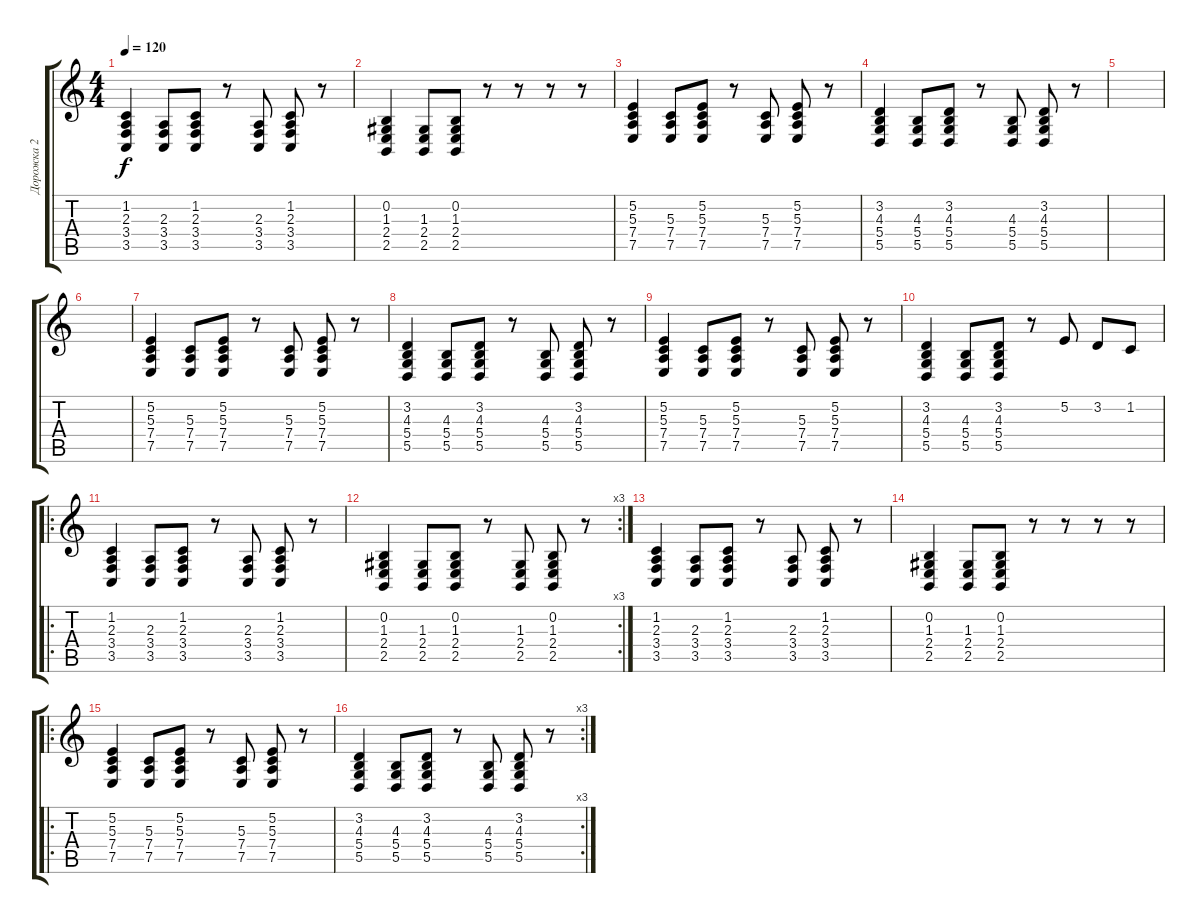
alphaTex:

\track ("Дорожка 2" "Дорожка 2") {instrument electricgrandpiano}
\staff {score tabs}
\tuning (E4 B3 G3 D3 A2 E2) {hide}
\ts (4 4)
\tempo 120
\clef g2
\ks c
(1.2 2.3 3.4 3.5).4{dy f} (2.3 3.4 3.5).8 (1.2 2.3 3.4 3.5).8 r.8 (2.3 3.4 3.5).8 (1.2 2.3 3.4 3.5).8 r.8 |
(0.2 1.3 2.4 2.5).4 (1.3 2.4 2.5).8 (0.2 1.3 2.4 2.5).8 r.8 r.8 r.8 r.8 |
(5.2 5.3 7.4 7.5).4 (5.3 7.4 7.5).8 (5.2 5.3 7.4 7.5).8 r.8 (5.3 7.4 7.5).8 (5.2 5.3 7.4 7.5).8 r.8 |
(3.2 4.3 5.4 5.5).4 (4.3 5.4 5.5).8 (3.2 4.3 5.4 5.5).8 r.8 (4.3 5.4 5.5).8 (3.2 4.3 5.4 5.5).8 r.8 |
|
|
(5.2 5.3 7.4 7.5).4 (5.3 7.4 7.5).8 (5.2 5.3 7.4 7.5).8 r.8 (5.3 7.4 7.5).8 (5.2 5.3 7.4 7.5).8 r.8 |
(3.2 4.3 5.4 5.5).4 (4.3 5.4 5.5).8 (3.2 4.3 5.4 5.5).8 r.8 (4.3 5.4 5.5).8 (3.2 4.3 5.4 5.5).8 r.8 |
(5.2 5.3 7.4 7.5).4 (5.3 7.4 7.5).8 (5.2 5.3 7.4 7.5).8 r.8 (5.3 7.4 7.5).8 (5.2 5.3 7.4 7.5).8 r.8 |
(3.2 4.3 5.4 5.5).4 (4.3 5.4 5.5).8 (3.2 4.3 5.4 5.5).8 r.8 5.2.8 3.2.8 1.2.8 |
\ro
(1.2 2.3 3.4 3.5).4 (2.3 3.4 3.5).8 (1.2 2.3 3.4 3.5).8 r.8 (2.3 3.4 3.5).8 (1.2 2.3 3.4 3.5).8 r.8 |
\rc 3
(0.2 1.3 2.4 2.5).4 (1.3 2.4 2.5).8 (0.2 1.3 2.4 2.5).8 r.8 (1.3 2.4 2.5).8 (0.2 1.3 2.4 2.5).8 r.8 |
(1.2 2.3 3.4 3.5).4 (2.3 3.4 3.5).8 (1.2 2.3 3.4 3.5).8 r.8 (2.3 3.4 3.5).8 (1.2 2.3 3.4 3.5).8 r.8 |
(0.2 1.3 2.4 2.5).4 (1.3 2.4 2.5).8 (0.2 1.3 2.4 2.5).8 r.8 r.8 r.8 r.8 |
\ro
(5.2 5.3 7.4 7.5).4 (5.3 7.4 7.5).8 (5.2 5.3 7.4 7.5).8 r.8 (5.3 7.4 7.5).8 (5.2 5.3 7.4 7.5).8 r.8 |
\rc 3
(3.2 4.3 5.4 5.5).4 (4.3 5.4 5.5).8 (3.2 4.3 5.4 5.5).8 r.8 (4.3 5.4 5.5).8 (3.2 4.3 5.4 5.5).8 r.8
